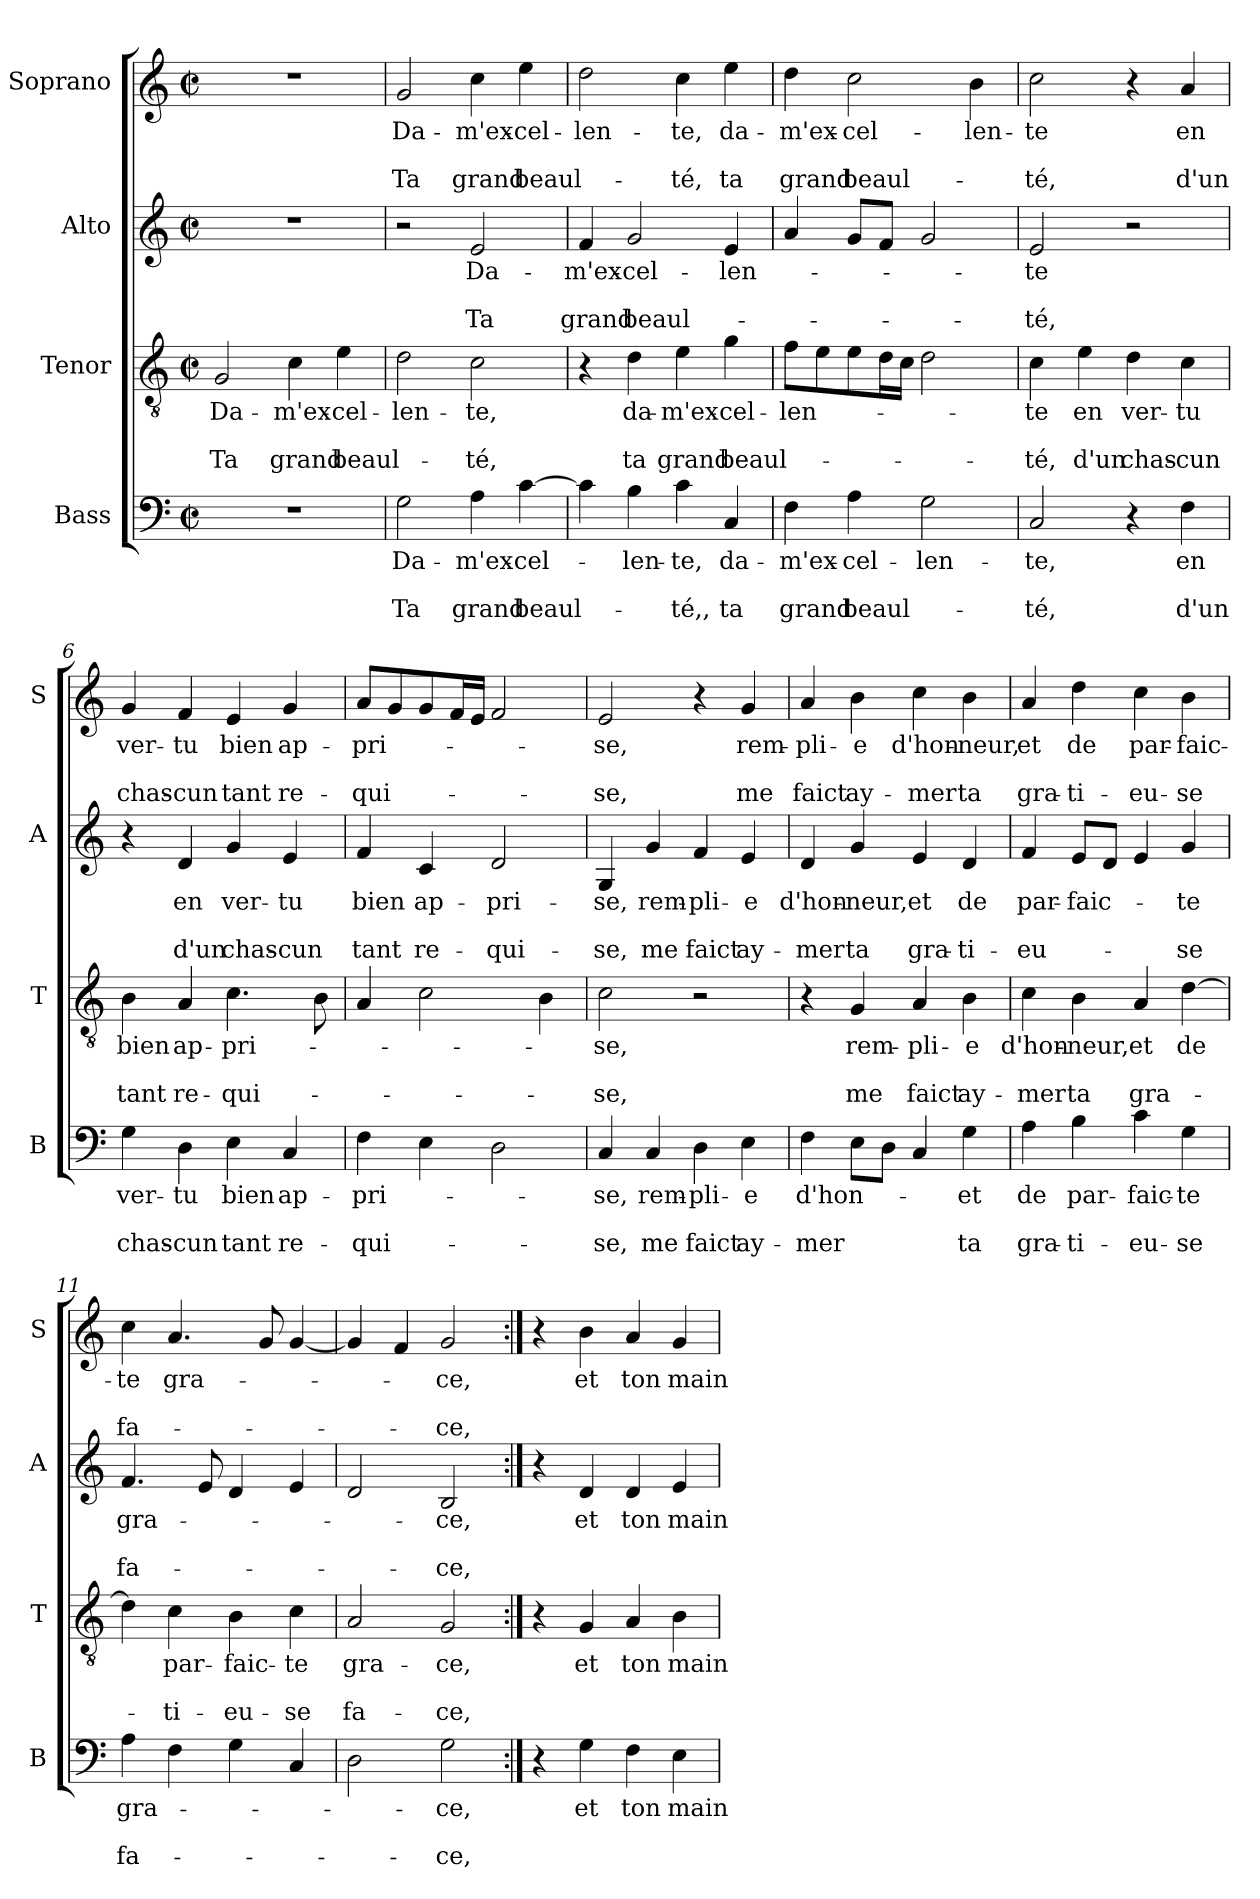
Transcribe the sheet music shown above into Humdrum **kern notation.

**kern	**text	**text	**text	**kern	**text	**text	**text	**kern	**text	**text	**text	**kern	**text	**text	**text
*part4	*part4	*part4	*part4	*part3	*part3	*part3	*part3	*part2	*part2	*part2	*part2	*part1	*part1	*part1	*part1
*staff4	*staff4	*staff4	*staff4	*staff3	*staff3	*staff3	*staff3	*staff2	*staff2	*staff2	*staff2	*staff1	*staff1	*staff1	*staff1
*I"Bass	*	*	*	*I"Tenor	*	*	*	*I"Alto	*	*	*	*I"Soprano	*	*	*
*I'B	*	*	*	*I'T	*	*	*	*I'A	*	*	*	*I'S	*	*	*
*clefF4	*	*	*	*clefGv2	*	*	*	*clefG2	*	*	*	*clefG2	*	*	*
*k[]	*	*	*	*k[]	*	*	*	*k[]	*	*	*	*k[]	*	*	*
*C:	*	*	*	*C:	*	*	*	*C:	*	*	*	*C:	*	*	*
*M2/2	*	*	*	*M2/2	*	*	*	*M2/2	*	*	*	*M2/2	*	*	*
*met(c|)	*	*	*	*met(c|)	*	*	*	*met(c|)	*	*	*	*met(c|)	*	*	*
=1	=1	=1	=1	=1	=1	=1	=1	=1	=1	=1	=1	=1	=1	=1	=1
!	!	!	!	!	!LO:LY:b	!	!LO:LY:b	!	!	!	!	!	!	!	!
1r	.	.	.	2G/	Da-	.	Ta	1r	.	.	.	1r	.	.	.
!	!	!	!	!	!LO:LY:b	!	!LO:LY:b	!	!	!	!	!	!	!	!
.	.	.	.	4c\	-m'ex-	.	grand	.	.	.	.	.	.	.	.
!	!	!	!	!	!LO:LY:b	!	!LO:LY:b	!	!	!	!	!	!	!	!
.	.	.	.	4e\	-cel-	.	beaul-	.	.	.	.	.	.	.	.
=2	=2	=2	=2	=2	=2	=2	=2	=2	=2	=2	=2	=2	=2	=2	=2
!	!LO:LY:b	!	!LO:LY:b	!	!LO:LY:b	!	!	!	!	!	!	!	!LO:LY:b	!	!LO:LY:b
2G\	Da-	.	Ta	2d\	-len-	.	.	2r	.	.	.	2g/	Da-	.	Ta
!	!LO:LY:b	!	!LO:LY:b	!	!LO:LY:b	!	!LO:LY:b	!	!LO:LY:b	!	!LO:LY:b	!	!LO:LY:b	!	!LO:LY:b
4A\	-m'ex-	.	grand	2c\	-te,	.	-té,	2e/	Da-	.	Ta	4cc\	-m'ex-	.	grand
!	!LO:LY:b	!	!LO:LY:b	!	!	!	!	!	!	!	!	!	!LO:LY:b	!	!LO:LY:b
[4c\	-cel-	.	beaul-	.	.	.	.	.	.	.	.	4ee\	-cel-	.	beaul-
=3	=3	=3	=3	=3	=3	=3	=3	=3	=3	=3	=3	=3	=3	=3	=3
!	!	!	!	!	!	!	!	!	!LO:LY:b	!	!LO:LY:b	!	!LO:LY:b	!	!
4c\]	.	.	.	4r	.	.	.	4f/	-m'ex-	.	grand	2dd\	-len-	.	.
!	!LO:LY:b	!	!	!	!LO:LY:b	!	!LO:LY:b	!	!LO:LY:b	!	!LO:LY:b	!	!	!	!
4B\	-len-	.	.	4d\	da-	.	ta	2g/	-cel-	.	beaul-	.	.	.	.
!	!LO:LY:b	!	!LO:LY:b	!	!LO:LY:b	!	!LO:LY:b	!	!	!	!	!	!LO:LY:b	!	!LO:LY:b
4c\	-te,	.	-té,,	4e\	-m'ex-	.	grand	.	.	.	.	4cc\	-te,	.	-té,
!	!LO:LY:b	!	!LO:LY:b	!	!LO:LY:b	!	!LO:LY:b	!	!LO:LY:b	!	!	!	!LO:LY:b	!	!LO:LY:b
4C/	da-	.	ta	4g\	-cel-	.	beaul-	4e/	-len-	.	.	4ee\	da-	.	ta
=4	=4	=4	=4	=4	=4	=4	=4	=4	=4	=4	=4	=4	=4	=4	=4
!	!LO:LY:b	!	!LO:LY:b	!	!LO:LY:b	!	!	!	!	!	!	!	!LO:LY:b	!	!LO:LY:b
4F\	-m'ex-	.	grand	8f\L	-len-	.	.	4a/	.	.	.	4dd\	-m'ex-	.	grand
.	.	.	.	8e\	.	.	.	.	.	.	.	.	.	.	.
!	!LO:LY:b	!	!LO:LY:b	!	!	!	!	!	!	!	!	!	!LO:LY:b	!	!LO:LY:b
4A\	-cel-	.	beaul-	8e\	.	.	.	8g/L	.	.	.	2cc\	-cel-	.	beaul-
.	.	.	.	16d\L	.	.	.	8f/J	.	.	.	.	.	.	.
.	.	.	.	16c\JJ	.	.	.	.	.	.	.	.	.	.	.
!	!LO:LY:b	!	!	!	!	!	!	!	!	!	!	!	!	!	!
2G\	-len-	.	.	2d\	.	.	.	2g/	.	.	.	.	.	.	.
!	!	!	!	!	!	!	!	!	!	!	!	!	!LO:LY:b	!	!
.	.	.	.	.	.	.	.	.	.	.	.	4b\	-len-	.	.
!!LO:LB:g=z
=5	=5	=5	=5	=5	=5	=5	=5	=5	=5	=5	=5	=5	=5	=5	=5
!	!LO:LY:b	!	!LO:LY:b	!	!LO:LY:b	!	!LO:LY:b	!	!LO:LY:b	!	!LO:LY:b	!	!LO:LY:b	!	!LO:LY:b
2C/	-te,	.	-té,	4c\	-te	.	-té,	2e/	-te	.	-té,	2cc\	-te	.	-té,
!	!	!	!	!	!LO:LY:b	!	!LO:LY:b	!	!	!	!	!	!	!	!
.	.	.	.	4e\	en	.	d'un	.	.	.	.	.	.	.	.
!	!	!	!	!	!LO:LY:b	!	!LO:LY:b	!	!	!	!	!	!	!	!
4r	.	.	.	4d\	ver-	.	chas-	2r	.	.	.	4r	.	.	.
!	!LO:LY:b	!	!LO:LY:b	!	!LO:LY:b	!	!LO:LY:b	!	!	!	!	!	!LO:LY:b	!	!LO:LY:b
4F\	en	.	d'un	4c\	-tu	.	-cun	.	.	.	.	4a/	en	.	d'un
=6	=6	=6	=6	=6	=6	=6	=6	=6	=6	=6	=6	=6	=6	=6	=6
!	!LO:LY:b	!	!LO:LY:b	!	!LO:LY:b	!	!LO:LY:b	!	!	!	!	!	!LO:LY:b	!	!LO:LY:b
4G\	ver-	.	chas-	4B\	bien	.	tant	4r	.	.	.	4g/	ver-	.	chas-
!	!LO:LY:b	!	!LO:LY:b	!	!LO:LY:b	!	!LO:LY:b	!	!LO:LY:b	!	!LO:LY:b	!	!LO:LY:b	!	!LO:LY:b
4D\	-tu	.	-cun	4A/	ap-	.	re-	4d/	en	.	d'un	4f/	-tu	.	-cun
!	!LO:LY:b	!	!LO:LY:b	!	!LO:LY:b	!	!LO:LY:b	!	!LO:LY:b	!	!LO:LY:b	!	!LO:LY:b	!	!LO:LY:b
4E\	bien	.	tant	4.c\	-pri-	.	-qui-	4g/	ver-	.	chas-	4e/	bien	.	tant
!	!LO:LY:b	!	!LO:LY:b	!	!	!	!	!	!LO:LY:b	!	!LO:LY:b	!	!LO:LY:b	!	!LO:LY:b
4C/	ap-	.	re-	.	.	.	.	4e/	-tu	.	-cun	4g/	ap-	.	re-
.	.	.	.	8B\	.	.	.	.	.	.	.	.	.	.	.
=7	=7	=7	=7	=7	=7	=7	=7	=7	=7	=7	=7	=7	=7	=7	=7
!	!LO:LY:b	!	!LO:LY:b	!	!	!	!	!	!LO:LY:b	!	!LO:LY:b	!	!LO:LY:b	!	!LO:LY:b
4F\	-pri-	.	-qui-	4A/	.	.	.	4f/	bien	.	tant	8a/L	-pri-	.	-qui-
.	.	.	.	.	.	.	.	.	.	.	.	8g/	.	.	.
!	!	!	!	!	!	!	!	!	!LO:LY:b	!	!LO:LY:b	!	!	!	!
4E\	.	.	.	2c\	.	.	.	4c/	ap-	.	re-	8g/	.	.	.
.	.	.	.	.	.	.	.	.	.	.	.	16f/L	.	.	.
.	.	.	.	.	.	.	.	.	.	.	.	16e/JJ	.	.	.
!	!	!	!	!	!	!	!	!	!LO:LY:b	!	!LO:LY:b	!	!	!	!
2D\	.	.	.	.	.	.	.	2d/	-pri-	.	-qui-	2f/	.	.	.
.	.	.	.	4B\	.	.	.	.	.	.	.	.	.	.	.
=8	=8	=8	=8	=8	=8	=8	=8	=8	=8	=8	=8	=8	=8	=8	=8
!	!LO:LY:b	!	!LO:LY:b	!	!LO:LY:b	!	!LO:LY:b	!	!LO:LY:b	!	!LO:LY:b	!	!LO:LY:b	!	!LO:LY:b
4C/	-se,	.	-se,	2c\	-se,	.	-se,	4G/	-se,	.	-se,	2e/	-se,	.	-se,
!	!LO:LY:b	!	!LO:LY:b	!	!	!	!	!	!LO:LY:b	!	!LO:LY:b	!	!	!	!
4C/	rem-	.	me	.	.	.	.	4g/	rem-	.	me	.	.	.	.
!	!LO:LY:b	!	!LO:LY:b	!	!	!	!	!	!LO:LY:b	!	!LO:LY:b	!	!	!	!
4D\	-pli-	.	faict	2r	.	.	.	4f/	-pli-	.	faict	4r	.	.	.
!	!LO:LY:b	!	!LO:LY:b	!	!	!	!	!	!LO:LY:b	!	!LO:LY:b	!	!LO:LY:b	!	!LO:LY:b
4E\	-e	.	ay-	.	.	.	.	4e/	-e	.	ay-	4g/	rem-	.	me
!!LO:PB:g=z
=9	=9	=9	=9	=9	=9	=9	=9	=9	=9	=9	=9	=9	=9	=9	=9
!	!LO:LY:b	!	!LO:LY:b	!	!	!	!	!	!LO:LY:b	!	!LO:LY:b	!	!LO:LY:b	!	!LO:LY:b
4F\	d'hon-	.	-mer	4r	.	.	.	4d/	d'hon-	.	-mer	4a/	-pli-	.	faict
!	!	!	!	!	!LO:LY:b	!	!LO:LY:b	!	!LO:LY:b	!	!LO:LY:b	!	!LO:LY:b	!	!LO:LY:b
8E\L	.	.	.	4G/	rem-	.	me	4g/	-neur,	.	ta	4b\	-e	.	ay-
8D\J	.	.	.	.	.	.	.	.	.	.	.	.	.	.	.
!	!	!	!	!	!LO:LY:b	!	!LO:LY:b	!	!LO:LY:b	!	!LO:LY:b	!	!LO:LY:b	!	!LO:LY:b
4C/	.	.	.	4A/	-pli-	.	faict	4e/	et	.	gra-	4cc\	d'hon-	.	-mer
!	!LO:LY:b	!	!LO:LY:b	!	!LO:LY:b	!	!LO:LY:b	!	!LO:LY:b	!	!LO:LY:b	!	!LO:LY:b	!	!LO:LY:b
4G\	et	.	ta	4B\	-e	.	ay-	4d/	de	.	-ti-	4b\	-neur,	.	ta
=10	=10	=10	=10	=10	=10	=10	=10	=10	=10	=10	=10	=10	=10	=10	=10
!	!LO:LY:b	!	!LO:LY:b	!	!LO:LY:b	!	!LO:LY:b	!	!LO:LY:b	!	!LO:LY:b	!	!LO:LY:b	!	!LO:LY:b
4A\	de	.	gra-	4c\	d'hon-	.	-mer	4f/	par-	.	-eu-	4a/	et	.	gra-
!	!LO:LY:b	!	!LO:LY:b	!	!LO:LY:b	!	!LO:LY:b	!	!LO:LY:b	!	!	!	!LO:LY:b	!	!LO:LY:b
4B\	par-	.	-ti-	4B\	-neur,	.	ta	8e/L	-faic-	.	.	4dd\	de	.	-ti-
.	.	.	.	.	.	.	.	8d/J	.	.	.	.	.	.	.
!	!LO:LY:b	!	!LO:LY:b	!	!LO:LY:b	!	!LO:LY:b	!	!	!	!	!	!LO:LY:b	!	!LO:LY:b
4c\	-faic-	.	-eu-	4A/	et	.	gra-	4e/	.	.	.	4cc\	par-	.	-eu-
!	!LO:LY:b	!	!LO:LY:b	!	!LO:LY:b	!	!	!	!LO:LY:b	!	!LO:LY:b	!	!LO:LY:b	!	!LO:LY:b
4G\	-te	.	-se	[4d\	de	.	.	4g/	-te	.	-se	4b\	-faic-	.	-se
=11	=11	=11	=11	=11	=11	=11	=11	=11	=11	=11	=11	=11	=11	=11	=11
!	!LO:LY:b	!	!LO:LY:b	!	!	!	!	!	!LO:LY:b	!	!LO:LY:b	!	!LO:LY:b	!	!LO:LY:b
4A\	gra-	.	fa-	4d\]	.	.	.	4.f/	gra-	.	fa-	4cc\	-te	.	fa-
!	!	!	!	!	!LO:LY:b	!	!LO:LY:b	!	!	!	!	!	!LO:LY:b	!	!
4F\	.	.	.	4c\	par-	.	-ti-	.	.	.	.	4.a/	gra-	.	.
.	.	.	.	.	.	.	.	8e/	.	.	.	.	.	.	.
!	!	!	!	!	!LO:LY:b	!	!LO:LY:b	!	!	!	!	!	!	!	!
4G\	.	.	.	4B\	-faic-	.	-eu-	4d/	.	.	.	.	.	.	.
.	.	.	.	.	.	.	.	.	.	.	.	8g/	.	.	.
!	!	!	!	!	!LO:LY:b	!	!LO:LY:b	!	!	!	!	!	!	!	!
4C/	.	.	.	4c\	-te	.	-se	4e/	.	.	.	[4g/	.	.	.
=12	=12	=12	=12	=12	=12	=12	=12	=12	=12	=12	=12	=12	=12	=12	=12
!	!	!	!	!	!LO:LY:b	!	!LO:LY:b	!	!	!	!	!	!	!	!
2D\	.	.	.	2A/	gra-	.	fa-	2d/	.	.	.	4g/]	.	.	.
.	.	.	.	.	.	.	.	.	.	.	.	4f/	.	.	.
!	!LO:LY:b	!	!LO:LY:b	!	!LO:LY:b	!	!LO:LY:b	!	!LO:LY:b	!	!LO:LY:b	!	!LO:LY:b	!	!LO:LY:b
2G\	-ce,	.	-ce,	2G/	-ce,	.	-ce,	2B/	-ce,	.	-ce,	2g/	-ce,	.	-ce,
!!LO:LB:g=z
=13:|!	=13:|!	=13:|!	=13:|!	=13:|!	=13:|!	=13:|!	=13:|!	=13:|!	=13:|!	=13:|!	=13:|!	=13:|!	=13:|!	=13:|!	=13:|!
4r	.	.	.	4r	.	.	.	4r	.	.	.	4r	.	.	.
!	!LO:LY:b	!	!	!	!LO:LY:b	!	!	!	!LO:LY:b	!	!	!	!LO:LY:b	!	!
4G\	et	.	.	4G/	et	.	.	4d/	et	.	.	4b\	et	.	.
!	!LO:LY:b	!	!	!	!LO:LY:b	!	!	!	!LO:LY:b	!	!	!	!LO:LY:b	!	!
4F\	ton	.	.	4A/	ton	.	.	4d/	ton	.	.	4a/	ton	.	.
!	!LO:LY:b	!	!	!	!LO:LY:b	!	!	!	!LO:LY:b	!	!	!	!LO:LY:b	!	!
4E\	main-	.	.	4B\	main-	.	.	4e/	main-	.	.	4g/	main-	.	.
=	=	=	=	=	=	=	=	=	=	=	=	=	=	=	=
*-	*-	*-	*-	*-	*-	*-	*-	*-	*-	*-	*-	*-	*-	*-	*-
